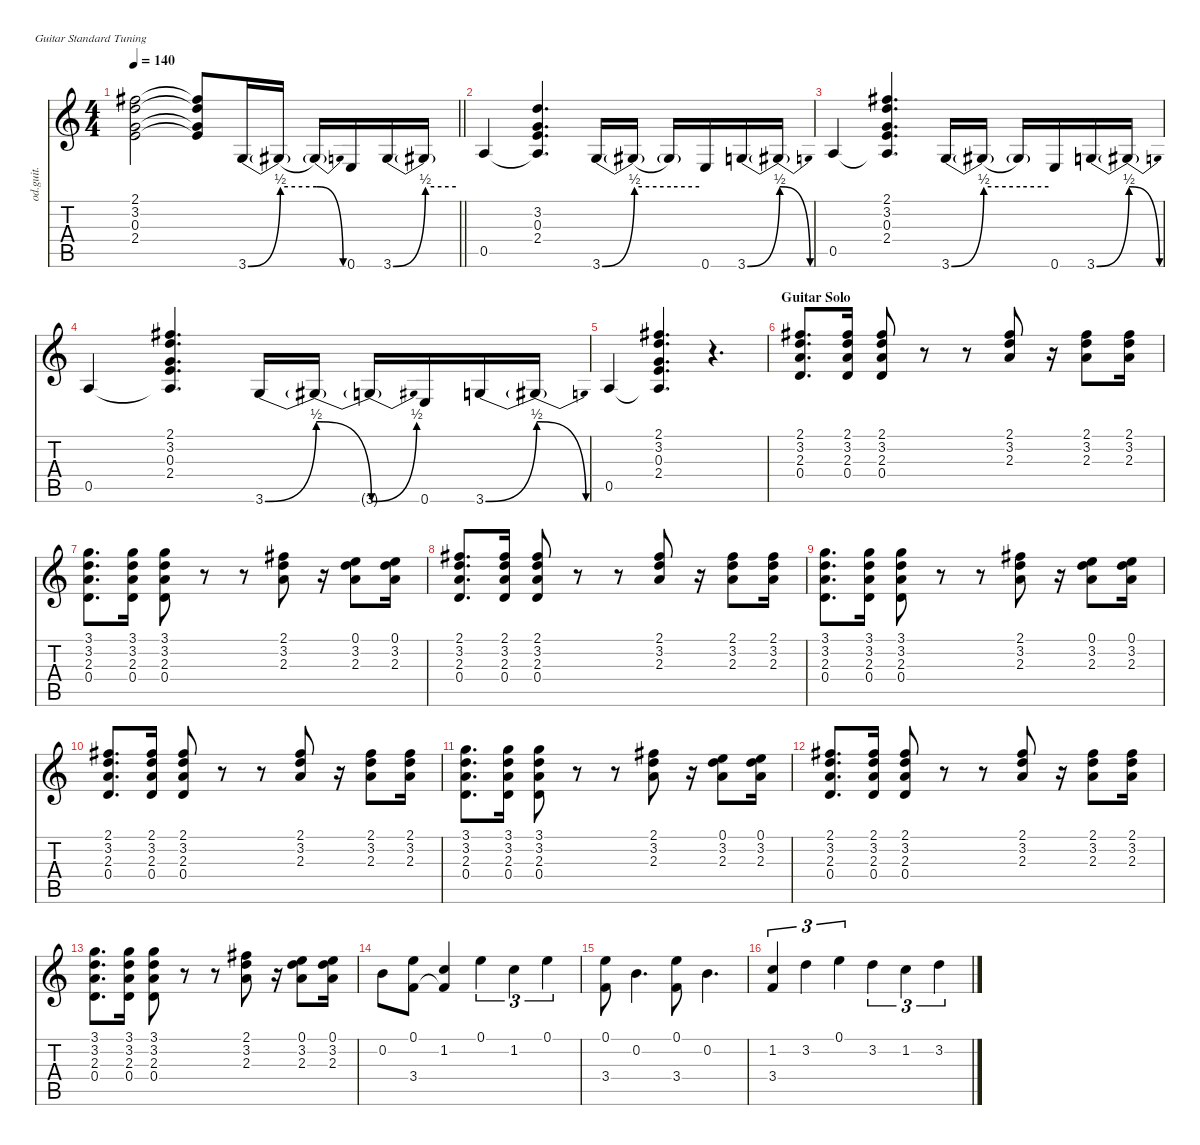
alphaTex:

\defaultSystemsLayout 4
\hideDynamics
\bracketExtendMode nobrackets
\otherSystemsTrackNameOrientation horizontal
\track ("Guitar IV (12-string)" "od.guit.") {defaultSystemsLayout 4 instrument overdrivenguitar}
\staff {score tabs}
\tuning (E4 B3 G3 D3 A2 E2)
\ts (4 4)
\tempo 140
\clef g2
\barLineRight lightlight
\ks c
(2.1{acc #} 3.2 0.3 2.4).2{dy f beam Down} (2.1{t acc #} 3.2{t} 0.3{t} 2.4{t}).8{beam Up} 3.6{be (bend 0 0 60 2)}.16{beam Up} 3.6{be (hold 0 2 60 2) t}.16{beam Up} 3.6{be (release 0 2 60 0) t}.16{beam Up} 0.6.16{beam Up} 3.6{be (bend 0 0 60 2)}.16{beam Up} 3.6{be (hold 0 2 60 2) t}.16{beam Up} |
0.5.4{beam Up} (3.2 0.3 2.4 0.5{t}).4{d beam Up} 3.6{be (bend 0 0 60 2)}.16{beam Up} 3.6{be (hold 0 2 60 2) t}.16{beam Up} 3.6{be (hold 0 2 60 2) t}.16{beam Up} 0.6.16{beam Up} 3.6{be (bend 0 0 60 2)}.16{beam Up} 3.6{be (release 0 2 60 0) t}.16{beam Up} |
0.5.4{beam Up} (2.1{acc #} 3.2 0.3 2.4 0.5{t}).4{d beam Up} 3.6{be (bend 0 0 60 2)}.16{beam Up} 3.6{be (hold 0 2 60 2) t}.16{beam Up} 3.6{be (hold 0 2 60 2) t}.16{beam Up} 0.6.16{beam Up} 3.6{be (bend 0 0 60 2)}.16{beam Up} 3.6{be (release 0 2 60 0) t}.16{beam Up} |
0.5.4{beam Up} (2.1{acc #} 3.2 0.3 2.4 0.5{t}).4{d beam Up} 3.6{be (bend 0 0 60 2)}.16{beam Up} 3.6{be (release 0 2 60 0) t}.16{beam Up} 3.6{be (bend 0 0 60 2) t}.16{beam Up} 0.6.16{beam Up} 3.6{be (bend 0 0 60 2)}.16{beam Up} 3.6{be (release 0 2 60 0) t}.16{beam Up} |
0.5.4{beam Up} (2.1{acc #} 3.2 0.3 2.4 0.5{t}).4{d beam Up} r.4{d beam Up} |
\section ("" "Guitar Solo")
(2.1{acc #} 3.2 2.3 0.4).8{d beam Up} (2.1{acc #} 3.2 2.3 0.4).16{beam Up} (2.1{acc #} 3.2 2.3 0.4).8{beam Up} r.8{beam Up} r.8{beam Up} (2.1{acc #} 3.2 2.3).8{beam Down} r.16{beam Down} (2.1{acc #} 3.2 2.3).8{beam Down} (2.1{acc #} 3.2 2.3).16{beam Down} |
(3.1 3.2 2.3 0.4).8{d beam Down} (3.1 3.2 2.3 0.4).16{beam Down} (3.1 3.2 2.3 0.4).8{beam Down} r.8{beam Down} r.8{beam Down} (2.1{acc #} 3.2 2.3).8{beam Down} r.16{beam Down} (0.1 3.2 2.3).8{beam Down} (0.1 3.2 2.3).16{beam Down} |
(2.1{acc #} 3.2 2.3 0.4).8{d beam Up} (2.1{acc #} 3.2 2.3 0.4).16{beam Up} (2.1{acc #} 3.2 2.3 0.4).8{beam Up} r.8{beam Up} r.8{beam Up} (2.1{acc #} 3.2 2.3).8{beam Down} r.16{beam Down} (2.1{acc #} 3.2 2.3).8{beam Down} (2.1{acc #} 3.2 2.3).16{beam Down} |
(3.1 3.2 2.3 0.4).8{d beam Down} (3.1 3.2 2.3 0.4).16{beam Down} (3.1 3.2 2.3 0.4).8{beam Down} r.8{beam Down} r.8{beam Down} (2.1{acc #} 3.2 2.3).8{beam Down} r.16{beam Down} (0.1 3.2 2.3).8{beam Down} (0.1 3.2 2.3).16{beam Down} |
(2.1{acc #} 3.2 2.3 0.4).8{d beam Up} (2.1{acc #} 3.2 2.3 0.4).16{beam Up} (2.1{acc #} 3.2 2.3 0.4).8{beam Up} r.8{beam Up} r.8{beam Up} (2.1{acc #} 3.2 2.3).8{beam Down} r.16{beam Down} (2.1{acc #} 3.2 2.3).8{beam Down} (2.1{acc #} 3.2 2.3).16{beam Down} |
(3.1 3.2 2.3 0.4).8{d beam Down} (3.1 3.2 2.3 0.4).16{beam Down} (3.1 3.2 2.3 0.4).8{beam Down} r.8{beam Down} r.8{beam Down} (2.1{acc #} 3.2 2.3).8{beam Down} r.16{beam Down} (0.1 3.2 2.3).8{beam Down} (0.1 3.2 2.3).16{beam Down} |
(2.1{acc #} 3.2 2.3 0.4).8{d beam Up} (2.1{acc #} 3.2 2.3 0.4).16{beam Up} (2.1{acc #} 3.2 2.3 0.4).8{beam Up} r.8{beam Up} r.8{beam Up} (2.1{acc #} 3.2 2.3).8{beam Down} r.16{beam Down} (2.1{acc #} 3.2 2.3).8{beam Down} (2.1{acc #} 3.2 2.3).16{beam Down} |
(3.1 3.2 2.3 0.4).8{d beam Down} (3.1 3.2 2.3 0.4).16{beam Down} (3.1 3.2 2.3 0.4).8{beam Down} r.8{beam Down} r.8{beam Down} (2.1{acc #} 3.2 2.3).8{beam Down} r.16{beam Down} (0.1 3.2 2.3).8{beam Down} (0.1 3.2 2.3).16{beam Down} |
0.2.8{beam Down} (0.1 3.4).8{beam Down} (1.2 3.4{t}).4{beam Up} 0.1.4{tu (3 2) beam Down} 1.2.4{tu (3 2) beam Down} 0.1.4{tu (3 2) beam Down} |
(0.1 3.4).8{beam Down} 0.2.4{d beam Down} (0.1 3.4).8{beam Down} 0.2.4{d beam Down} |
(1.2 3.4).4{tu (3 2) beam Up} 3.2.4{tu (3 2) beam Down} 0.1.4{tu (3 2) beam Down} 3.2.4{tu (3 2) beam Down} 1.2.4{tu (3 2) beam Down} 3.2.4{tu (3 2) beam Down}
